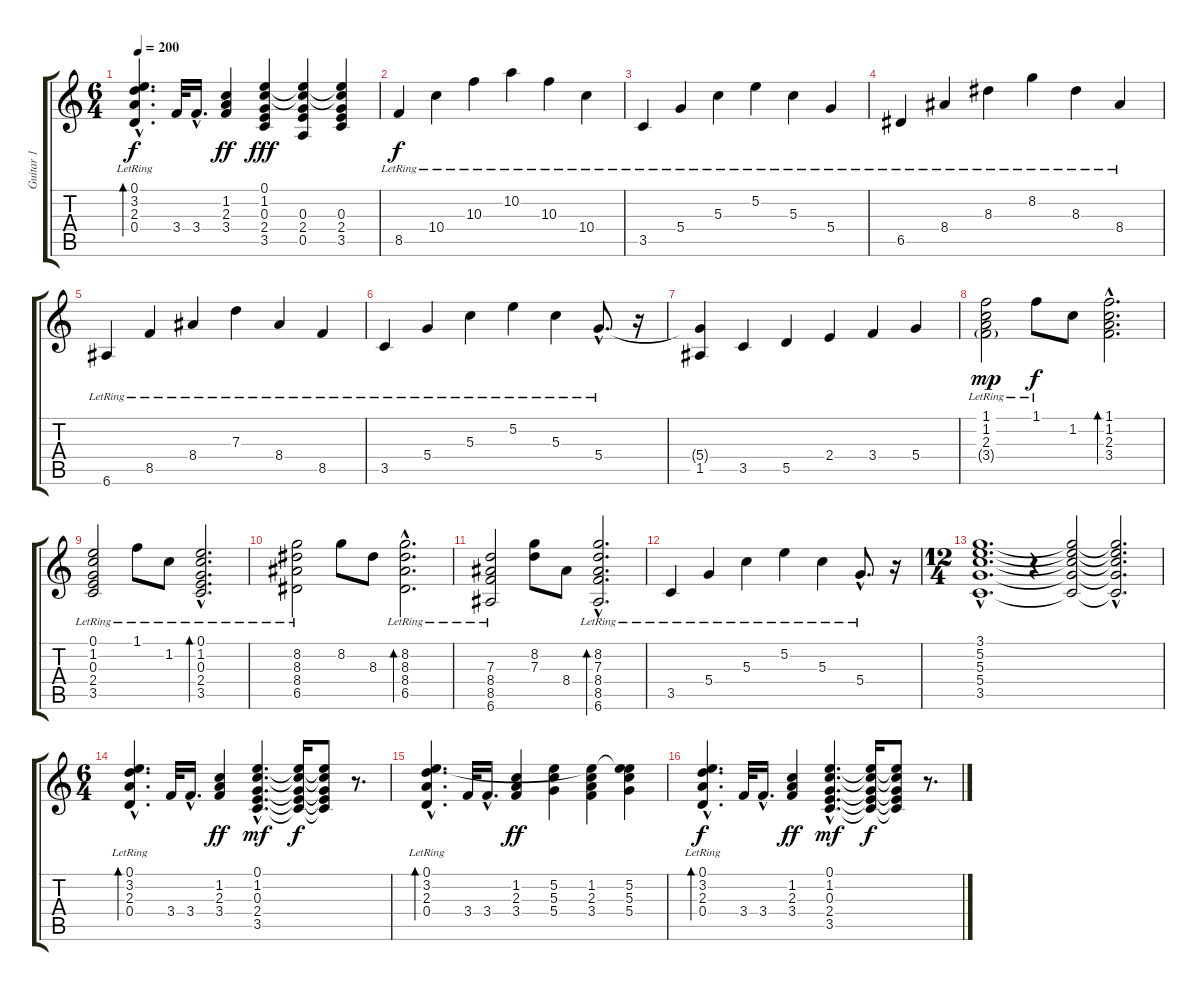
\track ("Guitar 1" "Guitar 1") {instrument electricguitarjazz}
\staff {score tabs}
\tuning (E4 B3 G3 D3 A2 E2) {hide}
\ts (6 4)
\tempo 200
\clef g2
\ks c
(0.1{hac} 3.2{hac} 2.3{hac lr} 0.4{hac}).4{d bd 30 dy f} 3.4.32 3.4{hac}.16{d} (1.2 2.3 3.4).4{dy ff} (0.1 1.2 0.3 2.4 3.5).4{dy fff} (0.1{t} 1.2{t} 0.3 2.4 0.5).4 (0.1{t} 1.2{t} 0.3 2.4 3.5).4 |
8.5{lr}.4{dy f} 10.4{lr}.4 10.3{lr}.4 10.2{lr}.4 10.3{lr}.4 10.4{lr}.4 |
3.5{lr}.4 5.4{lr}.4 5.3{lr}.4 5.2{lr}.4 5.3{lr}.4 5.4{lr}.4 |
6.5{lr}.4 8.4{lr}.4 8.3{lr}.4 8.2{lr}.4 8.3{lr}.4 8.4{lr}.4 |
6.6{lr}.4 8.5{lr}.4 8.4{lr}.4 7.3{lr}.4 8.4{lr}.4 8.5{lr}.4 |
3.5{lr}.4 5.4{lr}.4 5.3{lr}.4 5.2{lr}.4 5.3{lr}.4 5.4{hac lr}.8{d} r.16 |
(5.4{t} 1.5).4 3.5.4 5.5.4 2.4.4 3.4.4 5.4.4 |
(1.1{lr} 1.2 2.3 3.4{g}).2{dy mp} 1.1{lr}.8{dy f} 1.2.8 (1.1{hac} 1.2{hac} 2.3{hac} 3.4{hac}).2{d bd 60} |
(0.1 1.2 0.3 2.4{lr} 3.5).2 1.1{lr}.8 1.2{lr}.8 (0.1{hac} 1.2{hac} 0.3{hac} 2.4{hac} 3.5{hac lr}).2{d bd 60} |
(8.2 8.3 8.4{lr} 6.5).2 8.2.8 8.3.8 (8.2{hac lr} 8.3{hac} 8.4{hac} 6.5{hac}).2{d bd 60} |
(7.3 8.4{lr} 8.5 6.6).2 (8.2 7.3).8 8.4.8 (8.2{hac lr} 7.3{hac} 8.4{hac} 8.5{hac} 6.6{hac}).2{d bd 60} |
3.5{lr}.4 5.4{lr}.4 5.3{lr}.4 5.2{lr}.4 5.3{lr}.4 5.4{hac lr}.8{d} r.16 |
\ts (12 4)
(3.1{hac} 5.2{hac} 5.3{hac} 5.4{hac} 3.5{hac}).1{d} r.4 (3.1{t} 5.2{t} 5.3{t} 5.4{t} 3.5{t}).2 (3.1{hac t} 5.2{hac t} 5.3{hac t} 5.4{hac t} 3.5{hac t}).2{d} |
\ts (6 4)
(0.1{hac} 3.2{hac} 2.3{hac lr} 0.4{hac}).4{d bd 30} 3.4.32 3.4{hac}.16{d} (1.2 2.3 3.4).4{dy ff} (0.1{hac} 1.2{hac} 0.3{hac} 2.4{hac} 3.5{hac}).4{d dy mf} (0.1{t} 1.2{t} 0.3{t} 2.4{t} 3.5{t}).16{dy f} (0.1{t} 1.2{t} 0.3{t} 2.4{t} 3.5{t}).8 r.8{d} |
(0.1{hac} 3.2{hac} 2.3{hac lr} 0.4{hac}).4{d bd 30} 3.4.32 3.4{hac}.16{d} (1.2 2.3 3.4).4{dy ff} (5.2 5.3 5.4).4 (0.1{t} 1.2 2.3 3.4).4 (0.1{t} 5.2 5.3 5.4).4 |
(0.1{hac} 3.2{hac} 2.3{hac lr} 0.4{hac}).4{d bd 30 dy f} 3.4.32 3.4{hac}.16{d} (1.2 2.3 3.4).4{dy ff} (0.1{hac} 1.2{hac} 0.3{hac} 2.4{hac} 3.5{hac}).4{d dy mf} (0.1{t} 1.2{t} 0.3{t} 2.4{t} 3.5{t}).16{dy f} (0.1{t} 1.2{t} 0.3{t} 2.4{t} 3.5{t}).8 r.8{d}
